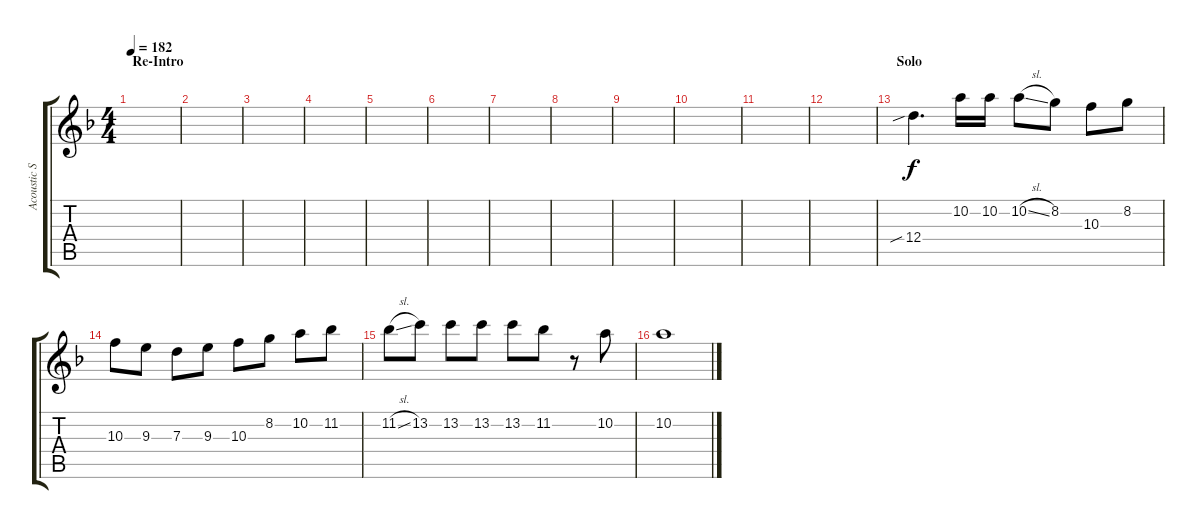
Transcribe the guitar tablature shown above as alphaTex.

\track ("Acoustic Solo" "Acoustic S") {instrument acousticguitarsteel}
\staff {score tabs}
\tuning (E4 B3 G3 D3 A2 D2) {hide}
\ts (4 4)
\section ("" "Re-Intro")
\tempo 182
\clef g2
\ks f
|
|
|
|
|
|
|
|
|
|
|
|
\section ("" "Solo")
12.4{sib}.4{d} 10.2.16 10.2.16 10.2{sl}.8 8.2.8 10.3.8 8.2.8 |
10.3.8 9.3.8 7.3.8 9.3.8 10.3.8 8.2.8 10.2.8 11.2.8 |
11.2{sl}.8 13.2.8 13.2.8 13.2.8 13.2.8 11.2.8 r.8 10.2.8 |
10.2.1
